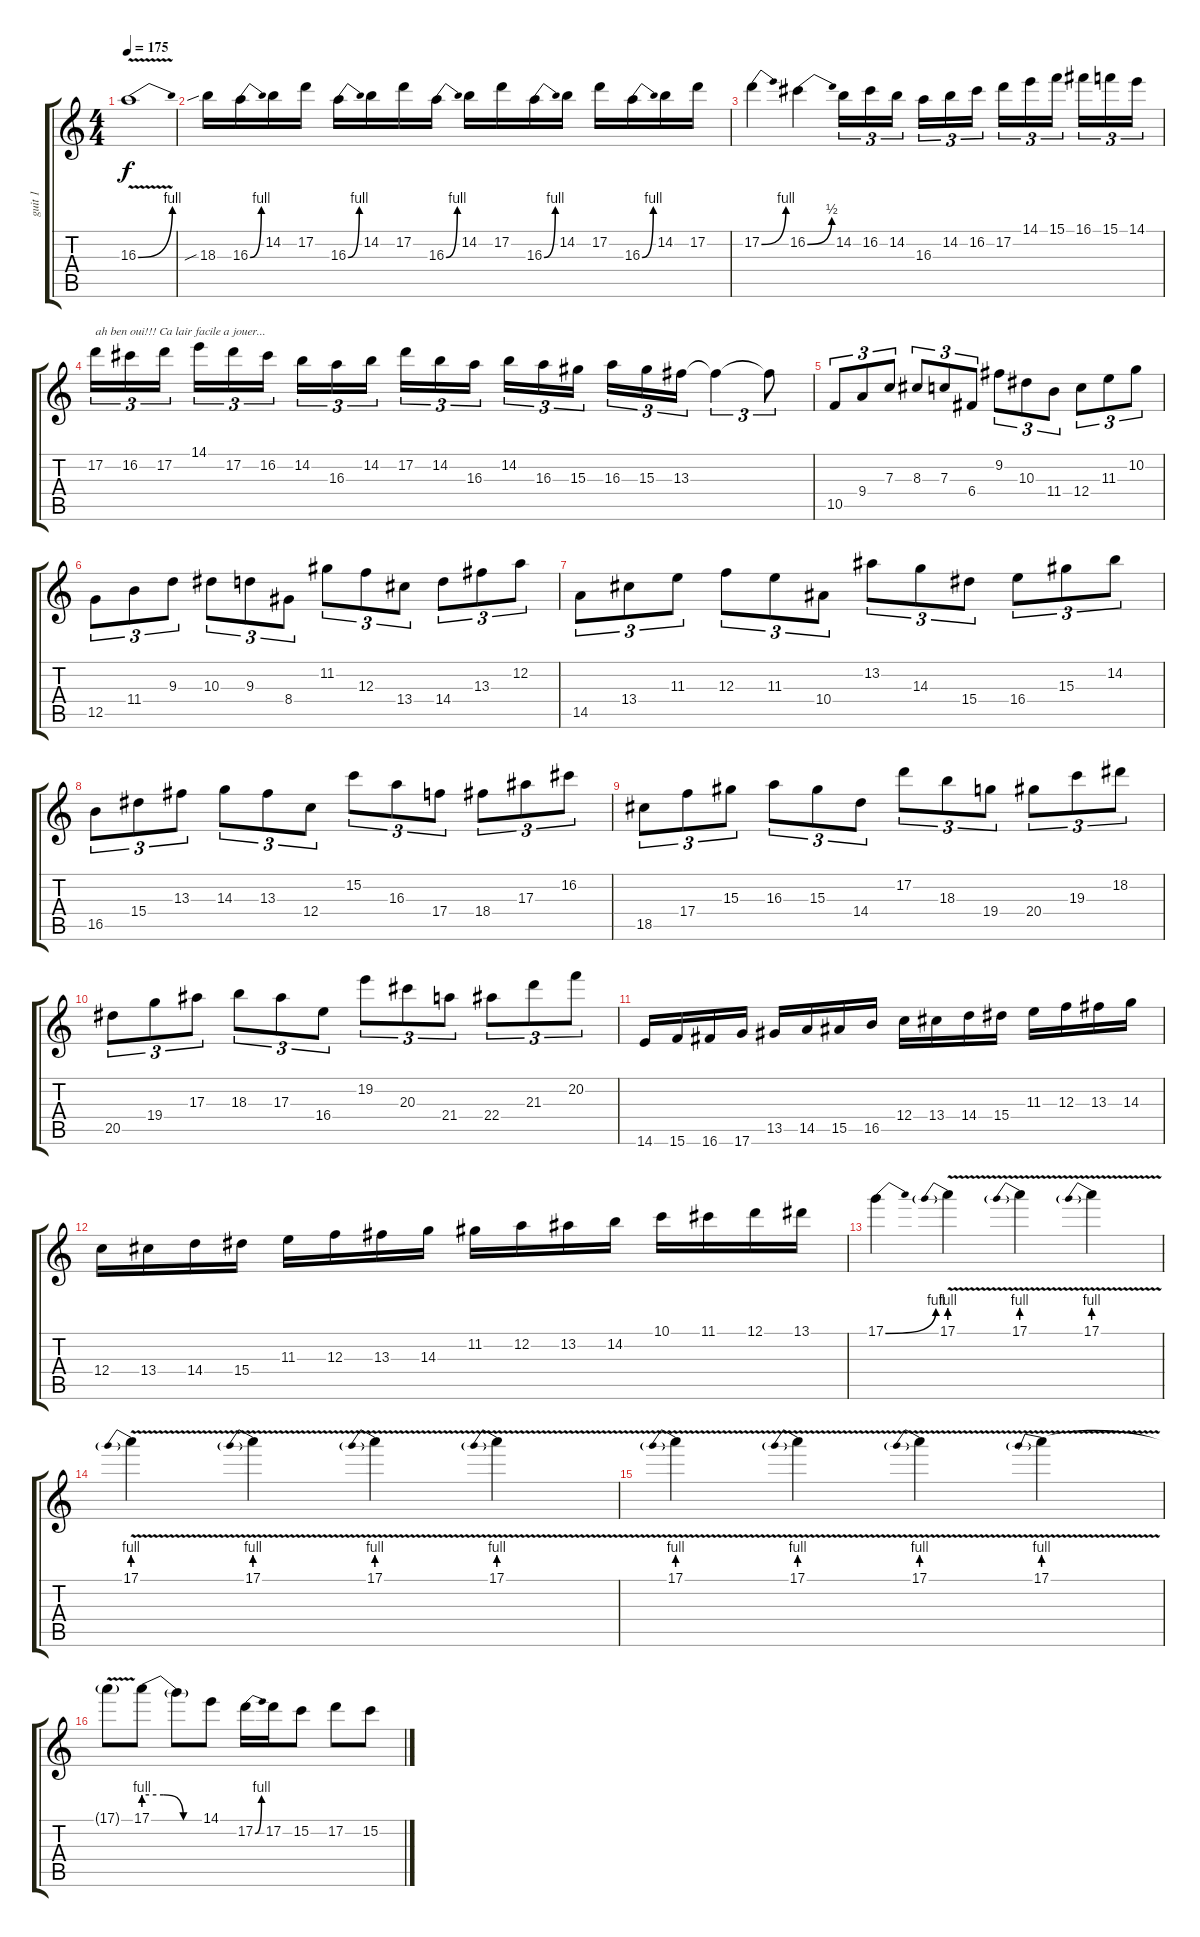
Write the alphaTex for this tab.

\track ("guit 1" "guit 1") {instrument overdrivenguitar}
\staff {score tabs}
\tuning (D4 A3 F3 C3 G2 D2) {hide}
\ts (4 4)
\tempo 175
\clef g2
\ks c
16.3{be (bend 0 0 60 4) v}.1{dy f} |
18.3{sib}.16 16.3{be (bend 0 0 60 4)}.16 14.2.16 17.2.16 16.3{be (bend 0 0 60 4)}.16 14.2.16 17.2.16 16.3{be (bend 0 0 60 4)}.16 14.2.16 17.2.16 16.3{be (bend 0 0 60 4)}.16 14.2.16 17.2.16 16.3{be (bend 0 0 60 4)}.16 14.2.16 17.2.16 |
17.2{be (bend 0 0 60 4)}.4 16.2{be (bend 0 0 60 2)}.4 14.2.16{tu (3 2)} 16.2.16{tu (3 2)} 14.2.16{tu (3 2)} 16.3.16{tu (3 2)} 14.2.16{tu (3 2)} 16.2.16{tu (3 2)} 17.2.16{tu (3 2)} 14.1.16{tu (3 2)} 15.1.16{tu (3 2)} 16.1.16{tu (3 2)} 15.1.16{tu (3 2)} 14.1.16{tu (3 2)} |
17.2.16{tu (3 2) txt "ah ben oui!!! Ca lair facile a jouer..."} 16.2.16{tu (3 2)} 17.2.16{tu (3 2)} 14.1.16{tu (3 2)} 17.2.16{tu (3 2)} 16.2.16{tu (3 2)} 14.2.16{tu (3 2)} 16.3.16{tu (3 2)} 14.2.16{tu (3 2)} 17.2.16{tu (3 2)} 14.2.16{tu (3 2)} 16.3.16{tu (3 2)} 14.2.16{tu (3 2)} 16.3.16{tu (3 2)} 15.3.16{tu (3 2)} 16.3.16{tu (3 2)} 15.3.16{tu (3 2)} 13.3.16{tu (3 2)} 13.3{t}.4{tu (3 2)} 13.3{t}.8{tu (3 2)} |
10.5.8{tu (3 2)} 9.4.8{tu (3 2)} 7.3.8{tu (3 2)} 8.3.8{tu (3 2)} 7.3.8{tu (3 2)} 6.4.8{tu (3 2)} 9.2.8{tu (3 2)} 10.3.8{tu (3 2)} 11.4.8{tu (3 2)} 12.4.8{tu (3 2)} 11.3.8{tu (3 2)} 10.2.8{tu (3 2)} |
12.5.8{tu (3 2)} 11.4.8{tu (3 2)} 9.3.8{tu (3 2)} 10.3.8{tu (3 2)} 9.3.8{tu (3 2)} 8.4.8{tu (3 2)} 11.2.8{tu (3 2)} 12.3.8{tu (3 2)} 13.4.8{tu (3 2)} 14.4.8{tu (3 2)} 13.3.8{tu (3 2)} 12.2.8{tu (3 2)} |
14.5.8{tu (3 2)} 13.4.8{tu (3 2)} 11.3.8{tu (3 2)} 12.3.8{tu (3 2)} 11.3.8{tu (3 2)} 10.4.8{tu (3 2)} 13.2.8{tu (3 2)} 14.3.8{tu (3 2)} 15.4.8{tu (3 2)} 16.4.8{tu (3 2)} 15.3.8{tu (3 2)} 14.2.8{tu (3 2)} |
16.5.8{tu (3 2)} 15.4.8{tu (3 2)} 13.3.8{tu (3 2)} 14.3.8{tu (3 2)} 13.3.8{tu (3 2)} 12.4.8{tu (3 2)} 15.2.8{tu (3 2)} 16.3.8{tu (3 2)} 17.4.8{tu (3 2)} 18.4.8{tu (3 2)} 17.3.8{tu (3 2)} 16.2.8{tu (3 2)} |
18.5.8{tu (3 2)} 17.4.8{tu (3 2)} 15.3.8{tu (3 2)} 16.3.8{tu (3 2)} 15.3.8{tu (3 2)} 14.4.8{tu (3 2)} 17.2.8{tu (3 2)} 18.3.8{tu (3 2)} 19.4.8{tu (3 2)} 20.4.8{tu (3 2)} 19.3.8{tu (3 2)} 18.2.8{tu (3 2)} |
20.5.8{tu (3 2)} 19.4.8{tu (3 2)} 17.3.8{tu (3 2)} 18.3.8{tu (3 2)} 17.3.8{tu (3 2)} 16.4.8{tu (3 2)} 19.2.8{tu (3 2)} 20.3.8{tu (3 2)} 21.4.8{tu (3 2)} 22.4.8{tu (3 2)} 21.3.8{tu (3 2)} 20.2.8{tu (3 2)} |
14.6.16 15.6.16 16.6.16 17.6.16 13.5.16 14.5.16 15.5.16 16.5.16 12.4.16 13.4.16 14.4.16 15.4.16 11.3.16 12.3.16 13.3.16 14.3.16 |
12.4.16 13.4.16 14.4.16 15.4.16 11.3.16 12.3.16 13.3.16 14.3.16 11.2.16 12.2.16 13.2.16 14.2.16 10.1.16 11.1.16 12.1.16 13.1.16 |
17.1{be (bend 0 0 60 4)}.4 17.1{be (prebend 0 4 60 4) v}.4 17.1{be (prebend 0 4 60 4) v}.4 17.1{be (prebend 0 4 60 4) v}.4 |
17.1{be (prebend 0 4 60 4) v}.4 17.1{be (prebend 0 4 60 4) v}.4 17.1{be (prebend 0 4 60 4) v}.4 17.1{be (prebend 0 4 60 4) v}.4 |
17.1{be (prebend 0 4 60 4) v}.4 17.1{be (prebend 0 4 60 4) v}.4 17.1{be (prebend 0 4 60 4) v}.4 17.1{be (prebend 0 4 60 4) v}.4 |
17.1{t}.8 17.1{be (custom 0 4 20 4 40 0 60 0)}.8 17.1{t}.8 14.1.8 17.2{be (bend 0 0 60 4)}.16 17.2.16 15.2.8 17.2.8 15.2.8
